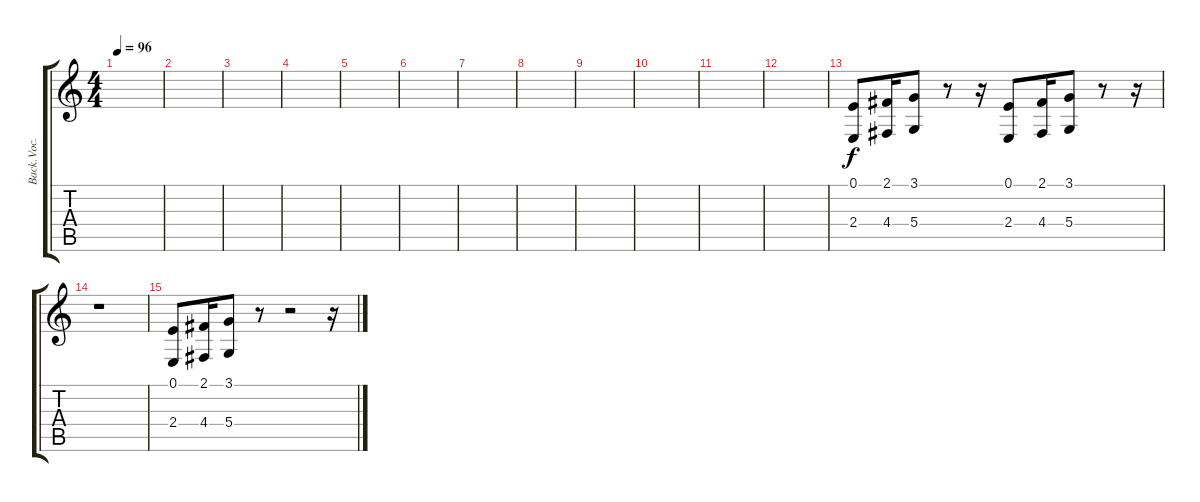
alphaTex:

\track ("Back.Voc." "Back.Voc.") {instrument choiraahs}
\staff {score tabs}
\tuning (E4 B3 G3 D3 A2 E2) {hide}
\ts (4 4)
\tempo 96
\clef g2
\ks c
|
|
|
|
|
|
|
|
|
|
|
|
(0.1 2.4).8 (2.1 4.4).16 (3.1 5.4).8 r.8 r.16 (0.1 2.4).8 (2.1 4.4).16 (3.1 5.4).8 r.8 r.16 |
r.1 |
(0.1 2.4).8 (2.1 4.4).16 (3.1 5.4).8 r.8 r.2 r.16
